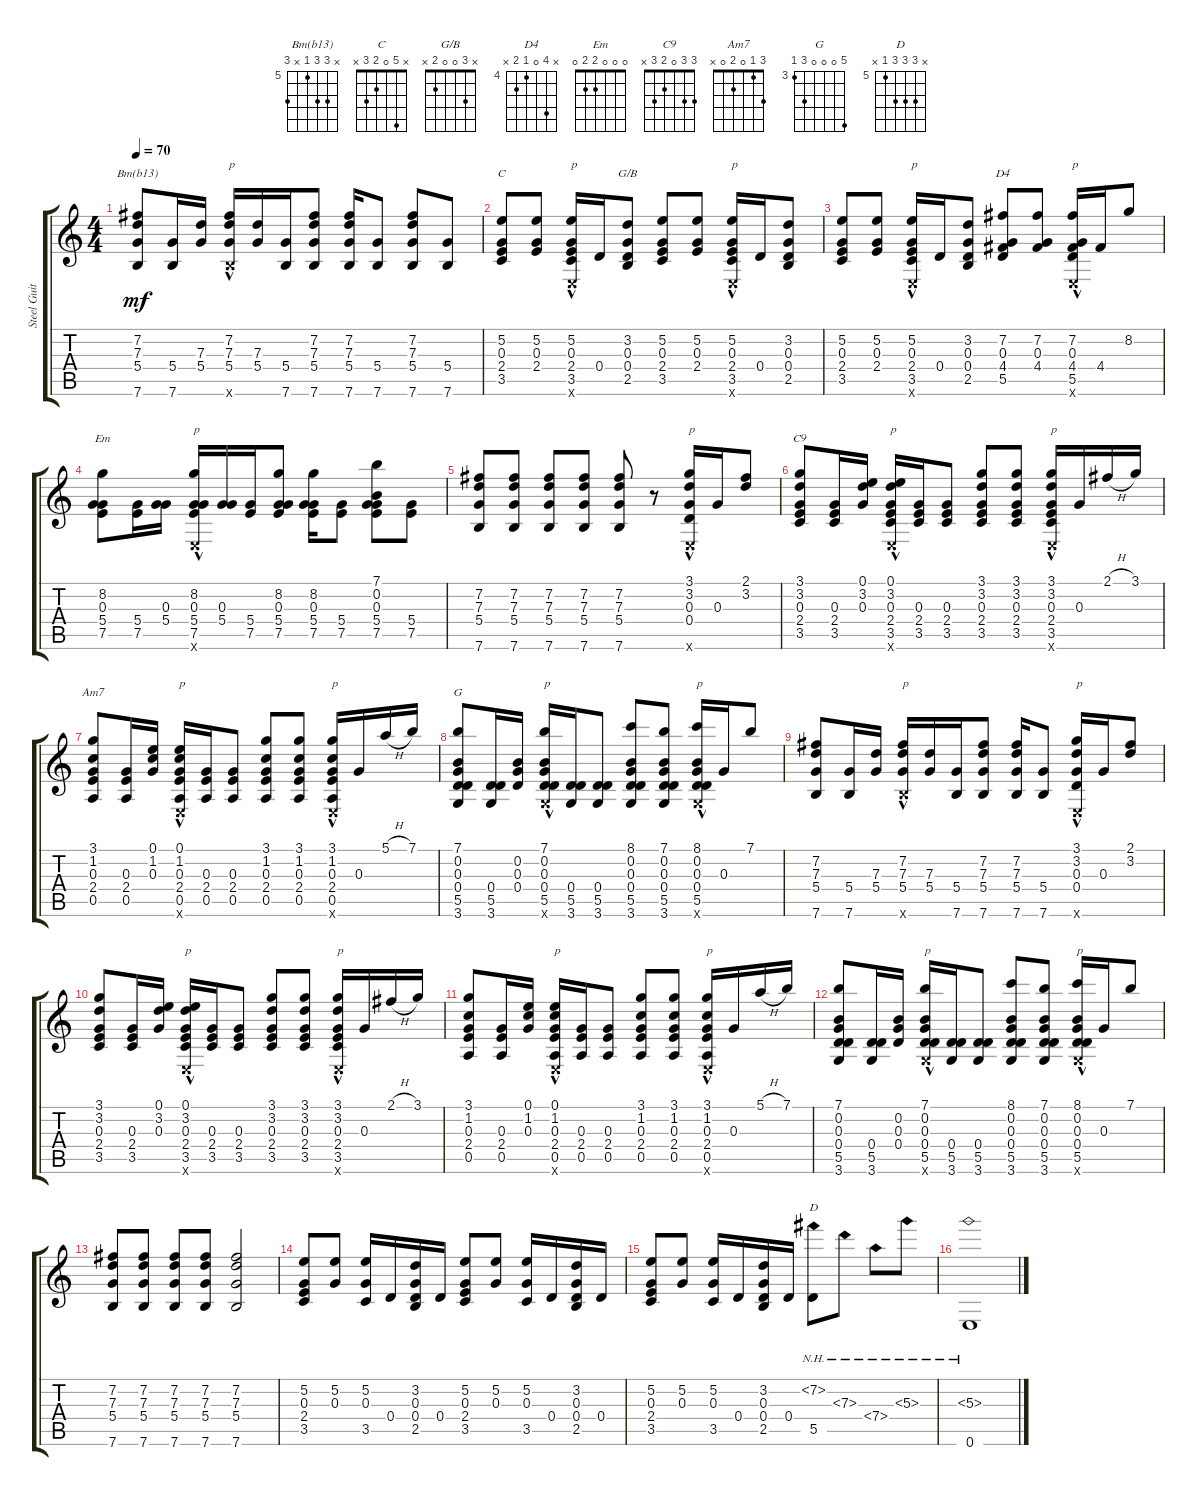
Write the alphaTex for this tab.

\track ("Steel Guitar" "Steel Guit") {instrument acousticguitarsteel}
\staff {score tabs}
\tuning (E4 B3 G3 D3 A2 E2) {hide}
\chord ("Bm(b13)" x 7 7 5 x 7) {firstfret 5}
\chord ("C" x 5 0 2 3 x)
\chord ("G/B" x 3 0 0 2 x)
\chord ("D4" x 7 0 4 5 x) {firstfret 4}
\chord ("Em" 0 0 0 2 2 0)
\chord ("C9" 3 3 0 2 3 x)
\chord ("Am7" 3 1 0 2 0 x)
\chord ("G" 7 0 0 0 5 3) {firstfret 3}
\chord ("D" x 7 7 7 5 x) {firstfret 5}
\ts (4 4)
\tempo 70
\clef g2
\ks c
(7.2 7.3 5.4 7.6).8{ch "Bm(b13)" dy mf} (5.4 7.6).16 (7.3 5.4).16 (7.2 7.3 5.4 7.6{hac x}).16{txt "p"} (7.3 5.4).16 (5.4 7.6).16 (7.2 7.3 5.4 7.6).8 (7.2 7.3 5.4 7.6).16 (5.4 7.6).8 (7.2 7.3 5.4 7.6).8 (5.4 7.6).8 |
(5.2 0.3 2.4 3.5).8{ch "C"} (5.2 0.3 2.4).8 (5.2 0.3 2.4 3.5 0.6{hac x}).16{txt "p"} 0.4.16 (3.2 0.3 0.4 2.5).8{ch "G/B"} (5.2 0.3 2.4 3.5).8 (5.2 0.3 2.4).8 (5.2 0.3 2.4 3.5 0.6{hac x}).16{txt "p"} 0.4.16 (3.2 0.3 0.4 2.5).8 |
(5.2 0.3 2.4 3.5).8 (5.2 0.3 2.4).8 (5.2 0.3 2.4 3.5 0.6{hac x}).16{txt "p"} 0.4.16 (3.2 0.3 0.4 2.5).8 (7.2 0.3 4.4 5.5).8{ch "D4"} (7.2 0.3 4.4).8 (7.2 0.3 4.4 5.5 0.6{hac x}).16{txt "p"} 4.4.16 8.2.8 |
(8.2 0.3 5.4 7.5).8{ch "Em"} (5.4 7.5).16 (0.3 5.4).16 (8.2 0.3 5.4 7.5 0.6{hac x}).16{txt "p"} (0.3 5.4).16 (5.4 7.5).16 (8.2 0.3 5.4 7.5).8 (8.2 0.3 5.4 7.5).16 (5.4 7.5).8 (7.1 0.2 0.3 5.4 7.5).8 (5.4 7.5).8 |
(7.2 7.3 5.4 7.6).8 (7.2 7.3 5.4 7.6).8 (7.2 7.3 5.4 7.6).8 (7.2 7.3 5.4 7.6).8 (7.2 7.3 5.4 7.6).8 r.8 (3.1 3.2 0.3 0.4 0.6{hac x}).16{txt "p"} 0.3.16 (2.1 3.2).8 |
(3.1 3.2 0.3 2.4 3.5).8{ch "C9"} (0.3 2.4 3.5).16 (0.1 3.2 0.3).16 (0.1 3.2 0.3 2.4 3.5 0.6{hac x}).16{txt "p"} (0.3 2.4 3.5).16 (0.3 2.4 3.5).8 (3.1 3.2 0.3 2.4 3.5).8 (3.1 3.2 0.3 2.4 3.5).8 (3.1 3.2 0.3 2.4 3.5 0.6{hac x}).16{txt "p"} 0.3.16 2.1{h}.16 3.1.16 |
(3.1 1.2 0.3 2.4 0.5).8{ch "Am7"} (0.3 2.4 0.5).16 (0.1 1.2 0.3).16 (0.1 1.2 0.3 2.4 0.5 0.6{hac x}).16{txt "p"} (0.3 2.4 0.5).16 (0.3 2.4 0.5).8 (3.1 1.2 0.3 2.4 0.5).8 (3.1 1.2 0.3 2.4 0.5).8 (3.1 1.2 0.3 2.4 0.5 0.6{hac x}).16{txt "p"} 0.3.16 5.1{h}.16 7.1.16 |
(7.1 0.2 0.3 0.4 5.5 3.6).8{ch "G"} (0.4 5.5 3.6).16 (0.2 0.3 0.4).16 (7.1 0.2 0.3 0.4 5.5 3.6{hac x}).16{txt "p"} (0.4 5.5 3.6).16 (0.4 5.5 3.6).8 (8.1 0.2 0.3 0.4 5.5 3.6).8 (7.1 0.2 0.3 0.4 5.5 3.6).8 (8.1 0.2 0.3 0.4 5.5 3.6{hac x}).16{txt "p"} 0.3.16 7.1.8 |
(7.2 7.3 5.4 7.6).8 (5.4 7.6).16 (7.3 5.4).16 (7.2 7.3 5.4 7.6{hac x}).16{txt "p"} (7.3 5.4).16 (5.4 7.6).16 (7.2 7.3 5.4 7.6).8 (7.2 7.3 5.4 7.6).16 (5.4 7.6).8 (3.1 3.2 0.3 0.4 0.6{hac x}).16{txt "p"} 0.3.16 (2.1 3.2).8 |
(3.1 3.2 0.3 2.4 3.5).8 (0.3 2.4 3.5).16 (0.1 3.2 0.3).16 (0.1 3.2 0.3 2.4 3.5 0.6{hac x}).16{txt "p"} (0.3 2.4 3.5).16 (0.3 2.4 3.5).8 (3.1 3.2 0.3 2.4 3.5).8 (3.1 3.2 0.3 2.4 3.5).8 (3.1 3.2 0.3 2.4 3.5 0.6{hac x}).16{txt "p"} 0.3.16 2.1{h}.16 3.1.16 |
(3.1 1.2 0.3 2.4 0.5).8 (0.3 2.4 0.5).16 (0.1 1.2 0.3).16 (0.1 1.2 0.3 2.4 0.5 0.6{hac x}).16{txt "p"} (0.3 2.4 0.5).16 (0.3 2.4 0.5).8 (3.1 1.2 0.3 2.4 0.5).8 (3.1 1.2 0.3 2.4 0.5).8 (3.1 1.2 0.3 2.4 0.5 0.6{hac x}).16{txt "p"} 0.3.16 5.1{h}.16 7.1.16 |
(7.1 0.2 0.3 0.4 5.5 3.6).8 (0.4 5.5 3.6).16 (0.2 0.3 0.4).16 (7.1 0.2 0.3 0.4 5.5 3.6{hac x}).16{txt "p"} (0.4 5.5 3.6).16 (0.4 5.5 3.6).8 (8.1 0.2 0.3 0.4 5.5 3.6).8 (7.1 0.2 0.3 0.4 5.5 3.6).8 (8.1 0.2 0.3 0.4 5.5 3.6{hac x}).16{txt "p"} 0.3.16 7.1.8 |
(7.2 7.3 5.4 7.6).8 (7.2 7.3 5.4 7.6).8 (7.2 7.3 5.4 7.6).8 (7.2 7.3 5.4 7.6).8 (7.2 7.3 5.4 7.6).2 |
(5.2 0.3 2.4 3.5).8 (5.2 0.3).8 (5.2 0.3 3.5).16 0.4.16 (3.2 0.3 0.4 2.5).16 0.4.16 (5.2 0.3 2.4 3.5).8 (5.2 0.3).8 (5.2 0.3 3.5).16 0.4.16 (3.2 0.3 0.4 2.5).16 0.4.16 |
(5.2 0.3 2.4 3.5).8 (5.2 0.3).8 (5.2 0.3 3.5).16 0.4.16 (3.2 0.3 0.4 2.5).16 0.4.16 (7.2{nh} 5.5).8{ch "D"} 7.3{nh}.8 7.4{nh}.8 5.3{nh}.8 |
(5.3{nh} 0.6).1
